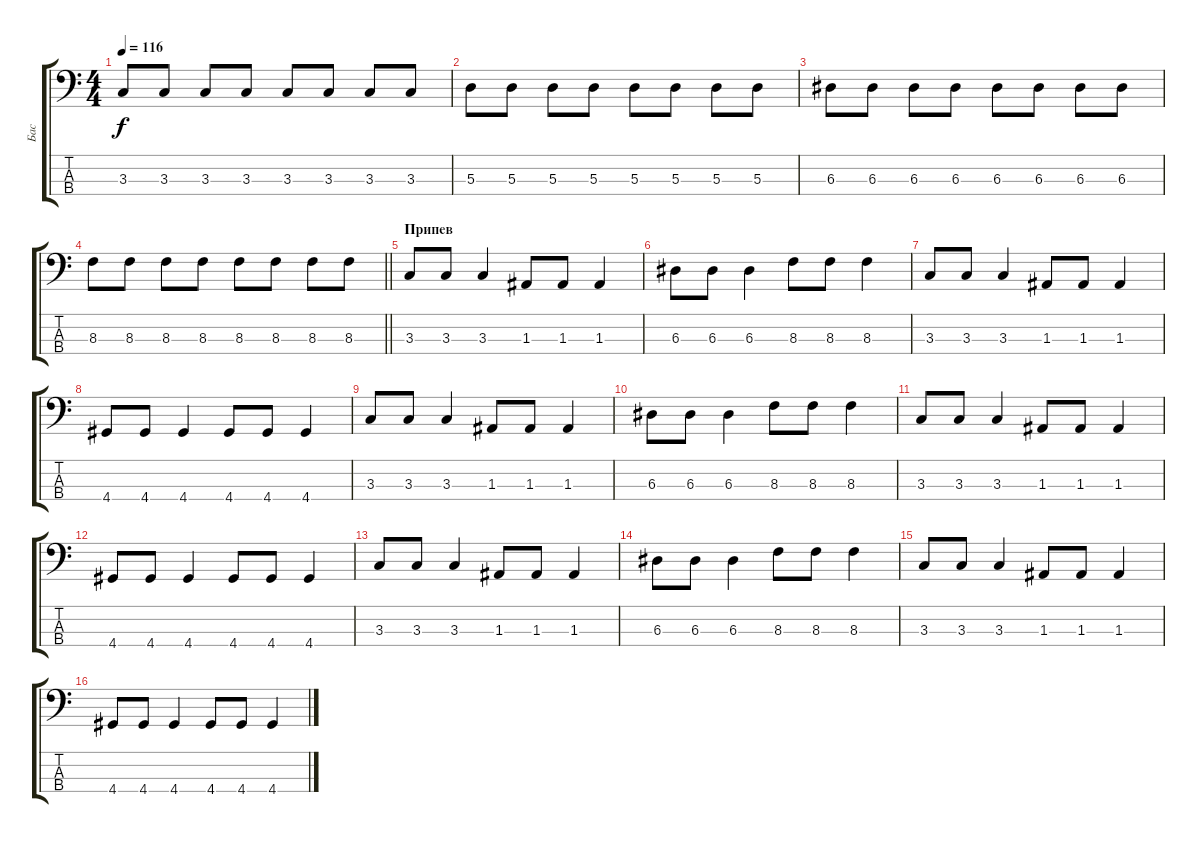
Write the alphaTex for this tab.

\track ("Бас" "Бас") {instrument electricbassfinger}
\staff {score tabs}
\tuning (G2 D2 A1 E1) {hide}
\ts (4 4)
\tempo 116
\clef f4
\ks c
3.3.8{dy f} 3.3.8 3.3.8 3.3.8 3.3.8 3.3.8 3.3.8 3.3.8 |
5.3.8 5.3.8 5.3.8 5.3.8 5.3.8 5.3.8 5.3.8 5.3.8 |
6.3.8 6.3.8 6.3.8 6.3.8 6.3.8 6.3.8 6.3.8 6.3.8 |
\barLineRight lightlight
8.3.8 8.3.8 8.3.8 8.3.8 8.3.8 8.3.8 8.3.8 8.3.8 |
\section ("" "Припев")
3.3.8 3.3.8 3.3.4 1.3.8 1.3.8 1.3.4 |
6.3.8 6.3.8 6.3.4 8.3.8 8.3.8 8.3.4 |
3.3.8 3.3.8 3.3.4 1.3.8 1.3.8 1.3.4 |
4.4.8 4.4.8 4.4.4 4.4.8 4.4.8 4.4.4 |
3.3.8 3.3.8 3.3.4 1.3.8 1.3.8 1.3.4 |
6.3.8 6.3.8 6.3.4 8.3.8 8.3.8 8.3.4 |
3.3.8 3.3.8 3.3.4 1.3.8 1.3.8 1.3.4 |
4.4.8 4.4.8 4.4.4 4.4.8 4.4.8 4.4.4 |
3.3.8 3.3.8 3.3.4 1.3.8 1.3.8 1.3.4 |
6.3.8 6.3.8 6.3.4 8.3.8 8.3.8 8.3.4 |
3.3.8 3.3.8 3.3.4 1.3.8 1.3.8 1.3.4 |
4.4.8 4.4.8 4.4.4 4.4.8 4.4.8 4.4.4
